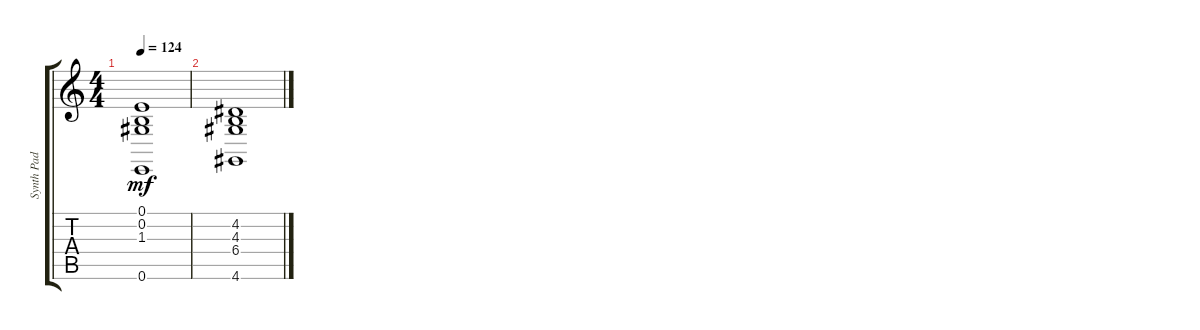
\track ("Synth Pad" "Synth Pad") {instrument pad2warm}
\staff {score tabs}
\tuning (E4 B3 G3 D3 A2 E2) {hide}
\ts (4 4)
\tempo 124
\clef g2
\ks c
(0.1 0.2 1.3 0.6).1{dy mf} |
(4.2 4.3 6.4 4.6).1
